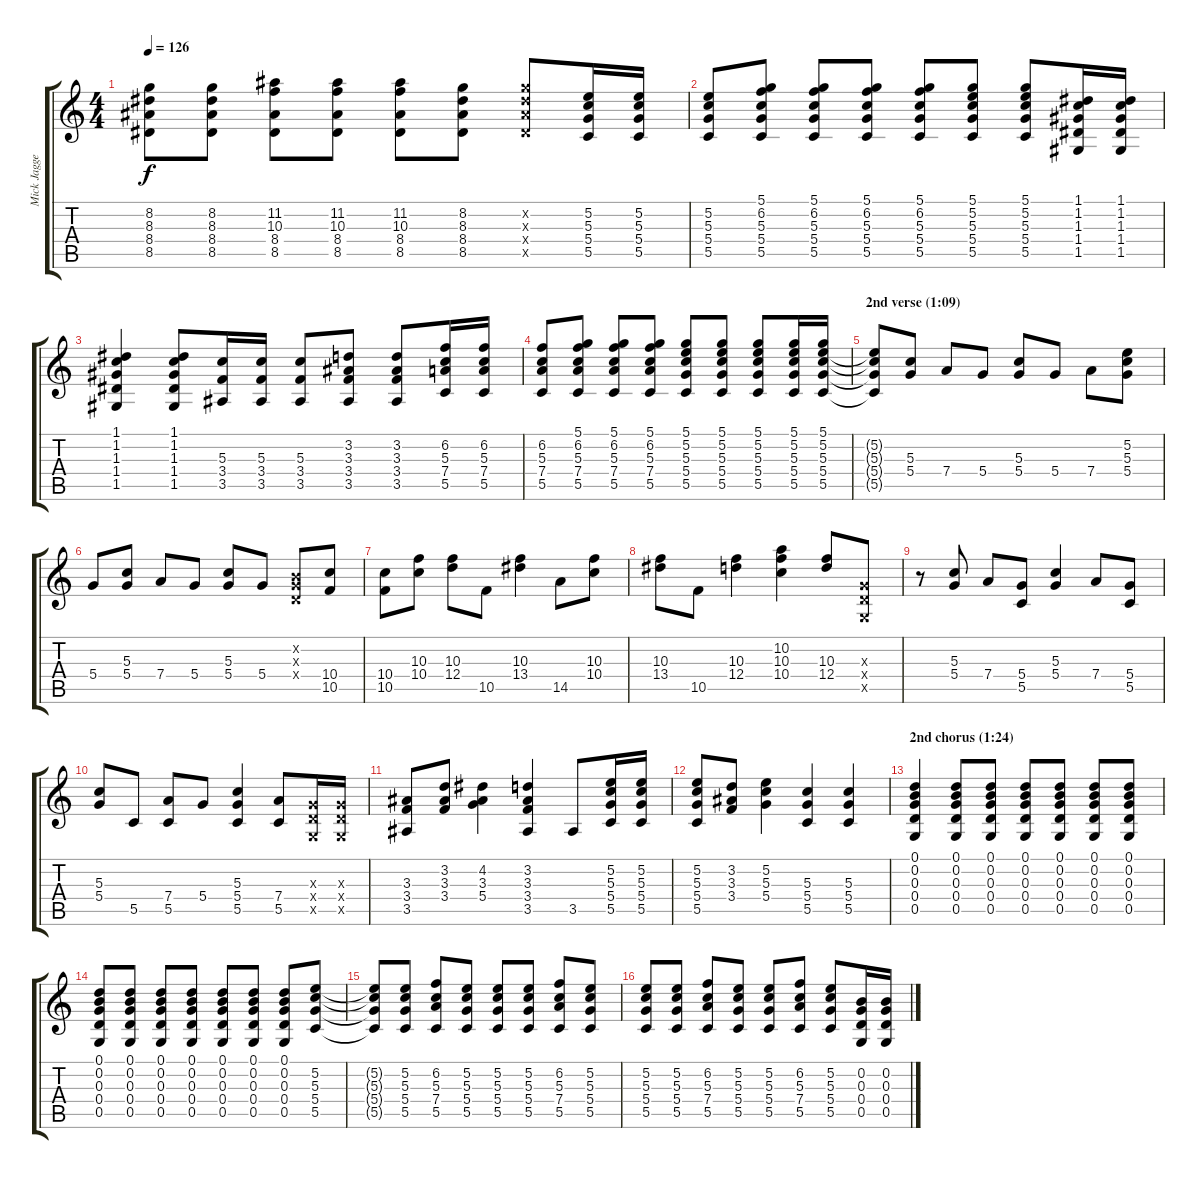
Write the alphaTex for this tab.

\track ("Mick Jagger" "Mick Jagge") {instrument acousticguitarsteel}
\staff {score tabs}
\tuning (D4 B3 G3 D3 G2 D2) {hide}
\ts (4 4)
\tempo 126
\clef g2
\ks c
(8.2 8.3 8.4 8.5).8{dy f} (8.2 8.3 8.4 8.5).8 (11.2 10.3 8.4 8.5).8 (11.2 10.3 8.4 8.5).8 (11.2 10.3 8.4 8.5).8 (8.2 8.3 8.4 8.5).8 (8.2{x} 8.3{x} 8.4{x} 8.5{x}).8 (5.2 5.3 5.4 5.5).16 (5.2 5.3 5.4 5.5).16 |
(5.2 5.3 5.4 5.5).8 (5.1 6.2 5.3 5.4 5.5).8 (5.1 6.2 5.3 5.4 5.5).8 (5.1 6.2 5.3 5.4 5.5).8 (5.1 6.2 5.3 5.4 5.5).8 (5.1 5.2 5.3 5.4 5.5).8 (5.1 5.2 5.3 5.4 5.5).8 (1.1 1.2 1.3 1.4 1.5).16 (1.1 1.2 1.3 1.4 1.5).16 |
(1.1 1.2 1.3 1.4 1.5).4 (1.1 1.2 1.3 1.4 1.5).8 (5.3 3.4 3.5).16 (5.3 3.4 3.5).16 (5.3 3.4 3.5).8 (3.2 3.3 3.4 3.5).8 (3.2 3.3 3.4 3.5).8 (6.2 5.3 7.4 5.5).16 (6.2 5.3 7.4 5.5).16 |
(6.2 5.3 7.4 5.5).8 (5.1 6.2 5.3 7.4 5.5).8 (5.1 6.2 5.3 7.4 5.5).8 (5.1 6.2 5.3 7.4 5.5).8 (5.1 5.2 5.3 5.4 5.5).8 (5.1 5.2 5.3 5.4 5.5).8 (5.1 5.2 5.3 5.4 5.5).8 (5.1 5.2 5.3 5.4 5.5).16 (5.1 5.2 5.3 5.4 5.5).16 |
\section ("" "2nd verse (1:09)")
(5.2{t} 5.3{t} 5.4{t} 5.5{t}).8 (5.3 5.4).8 7.4.8 5.4.8 (5.3 5.4).8 5.4.8 7.4.8 (5.2 5.3 5.4).8 |
5.4.8 (5.3 5.4).8 7.4.8 5.4.8 (5.3 5.4).8 5.4.8 (0.2{x} 0.3{x} 0.4{x}).8 (10.4 10.5).8 |
(10.4 10.5).8 (10.3 10.4).8 (10.3 12.4).8 10.5.8 (10.3 13.4).4 14.5.8 (10.3 10.4).8 |
(10.3 13.4).8 10.5.8 (10.3 12.4).4 (10.2 10.3 10.4).4 (10.3 12.4).8 (0.3{x} 0.4{x} 0.5{x}).8 |
r.8 (5.3 5.4).8 7.4.8 (5.4 5.5).8 (5.3 5.4).4 7.4.8 (5.4 5.5).8 |
(5.3 5.4).8 5.5.8 (7.4 5.5).8 5.4.8 (5.3 5.4 5.5).4 (7.4 5.5).8 (0.3{x} 0.4{x} 0.5{x}).16 (0.3{x} 0.4{x} 0.5{x}).16 |
(3.3 3.4 3.5).8 (3.2 3.3 3.4).8 (4.2 3.3 5.4).4 (3.2 3.3 3.4 3.5).4 3.5.8 (5.2 5.3 5.4 5.5).16 (5.2 5.3 5.4 5.5).16 |
(5.2 5.3 5.4 5.5).8 (3.2 3.3 3.4).8 (5.2 5.3 5.4).4 (5.3 5.4 5.5).4 (5.3 5.4 5.5).4 |
\section ("" "2nd chorus (1:24)")
(0.1 0.2 0.3 0.4 0.5).4 (0.1 0.2 0.3 0.4 0.5).8 (0.1 0.2 0.3 0.4 0.5).8 (0.1 0.2 0.3 0.4 0.5).8 (0.1 0.2 0.3 0.4 0.5).8 (0.1 0.2 0.3 0.4 0.5).8 (0.1 0.2 0.3 0.4 0.5).8 |
(0.1 0.2 0.3 0.4 0.5).8 (0.1 0.2 0.3 0.4 0.5).8 (0.1 0.2 0.3 0.4 0.5).8 (0.1 0.2 0.3 0.4 0.5).8 (0.1 0.2 0.3 0.4 0.5).8 (0.1 0.2 0.3 0.4 0.5).8 (0.1 0.2 0.3 0.4 0.5).8 (5.2 5.3 5.4 5.5).8 |
(5.2{t} 5.3{t} 5.4{t} 5.5{t}).8 (5.2 5.3 5.4 5.5).8 (6.2 5.3 7.4 5.5).8 (5.2 5.3 5.4 5.5).8 (5.2 5.3 5.4 5.5).8 (5.2 5.3 5.4 5.5).8 (6.2 5.3 7.4 5.5).8 (5.2 5.3 5.4 5.5).8 |
(5.2 5.3 5.4 5.5).8 (5.2 5.3 5.4 5.5).8 (6.2 5.3 7.4 5.5).8 (5.2 5.3 5.4 5.5).8 (5.2 5.3 5.4 5.5).8 (6.2 5.3 7.4 5.5).8 (5.2 5.3 5.4 5.5).8 (0.2 0.3 0.4 0.5).16 (0.2 0.3 0.4 0.5).16
